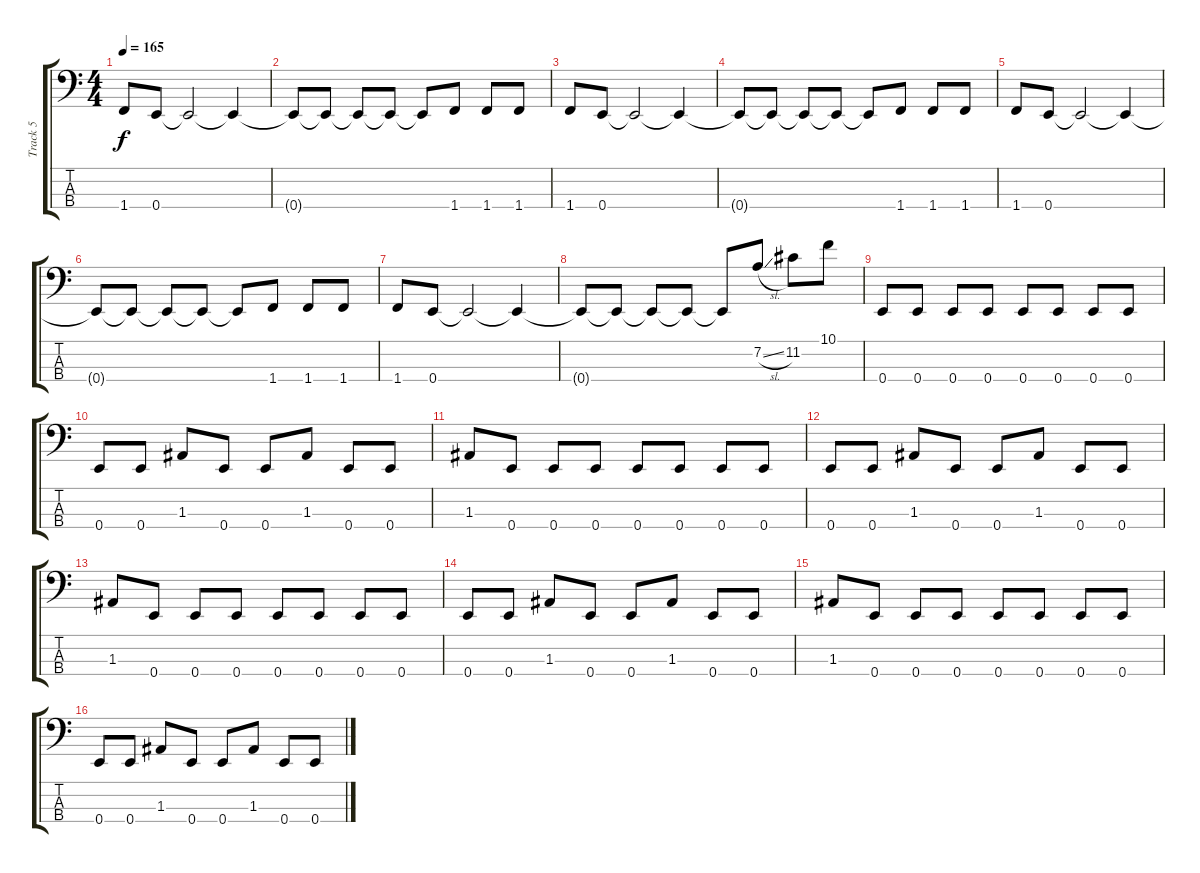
\track ("Track 5" "Track 5") {instrument electricbasspick}
\staff {score tabs}
\tuning (G2 D2 A1 E1) {hide}
\ts (4 4)
\tempo 165
\clef f4
\ks c
1.4.8{dy f} 0.4.8 0.4{t}.2 0.4{t}.4 |
0.4{t}.8 0.4{t}.8 0.4{t}.8 0.4{t}.8 0.4{t}.8 1.4.8 1.4.8 1.4.8 |
1.4.8 0.4.8 0.4{t}.2 0.4{t}.4 |
0.4{t}.8 0.4{t}.8 0.4{t}.8 0.4{t}.8 0.4{t}.8 1.4.8 1.4.8 1.4.8 |
1.4.8 0.4.8 0.4{t}.2 0.4{t}.4 |
0.4{t}.8 0.4{t}.8 0.4{t}.8 0.4{t}.8 0.4{t}.8 1.4.8 1.4.8 1.4.8 |
1.4.8 0.4.8 0.4{t}.2 0.4{t}.4 |
0.4{t}.8 0.4{t}.8 0.4{t}.8 0.4{t}.8 0.4{t}.8 7.2{sl}.8 11.2.8 10.1.8 |
0.4.8 0.4.8 0.4.8 0.4.8 0.4.8 0.4.8 0.4.8 0.4.8 |
0.4.8 0.4.8 1.3.8 0.4.8 0.4.8 1.3.8 0.4.8 0.4.8 |
1.3.8 0.4.8 0.4.8 0.4.8 0.4.8 0.4.8 0.4.8 0.4.8 |
0.4.8 0.4.8 1.3.8 0.4.8 0.4.8 1.3.8 0.4.8 0.4.8 |
1.3.8 0.4.8 0.4.8 0.4.8 0.4.8 0.4.8 0.4.8 0.4.8 |
0.4.8 0.4.8 1.3.8 0.4.8 0.4.8 1.3.8 0.4.8 0.4.8 |
1.3.8 0.4.8 0.4.8 0.4.8 0.4.8 0.4.8 0.4.8 0.4.8 |
0.4.8 0.4.8 1.3.8 0.4.8 0.4.8 1.3.8 0.4.8 0.4.8
